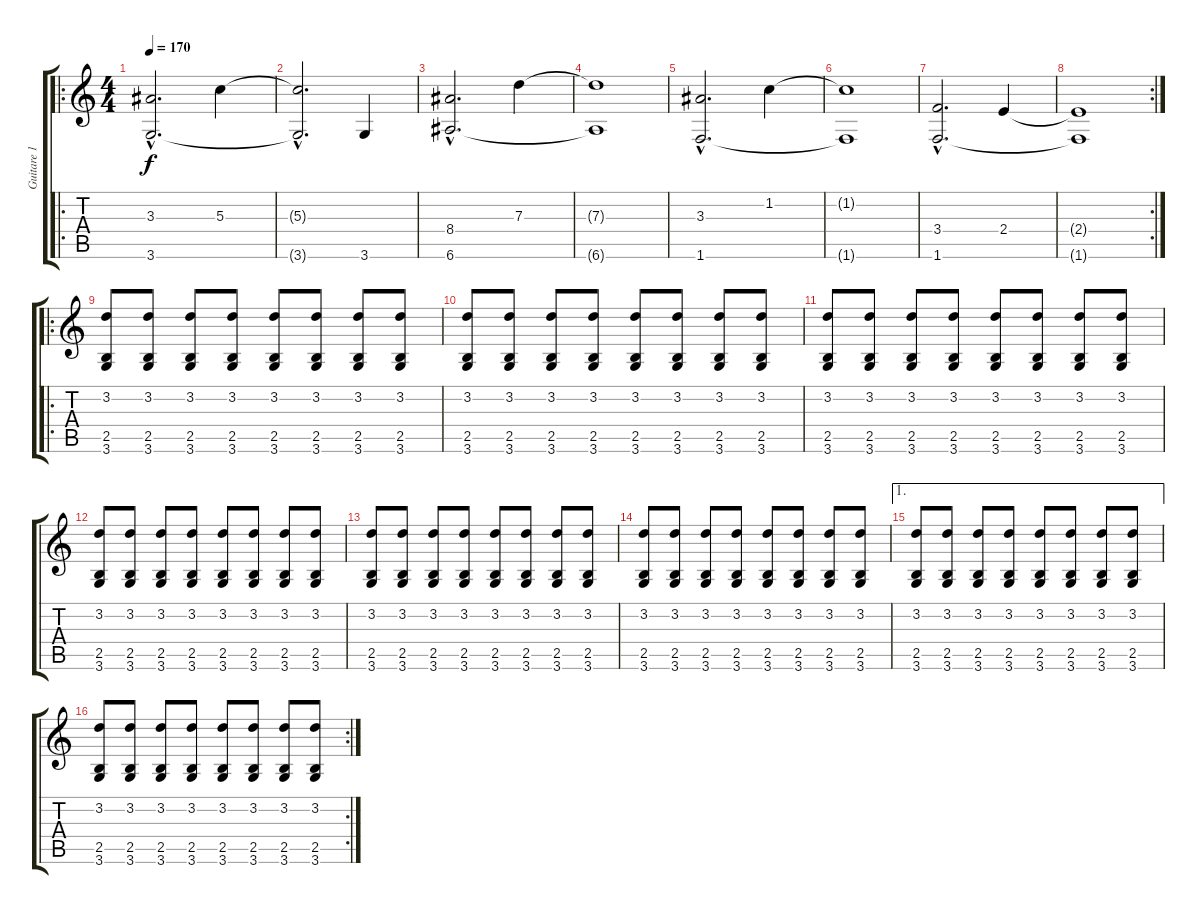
\track ("Guitare 1" "Guitare 1") {instrument acousticguitarsteel}
\staff {score tabs}
\tuning (E4 B3 G3 D3 A2 E2) {hide}
\ro
\ts (4 4)
\tempo 170
\clef g2
\ks c
(3.3{hac} 3.6{hac}).2{d dy f instrument acousticguitarsteel} 5.3.4 |
(5.3{hac t} 3.6{hac t}).2{d} 3.6.4 |
(8.4{hac} 6.6{hac}).2{d} 7.3.4 |
(7.3{t} 6.6{t}).1 |
(3.3{hac} 1.6{hac}).2{d} 1.2.4 |
(1.2{t} 1.6{t}).1 |
(3.4{hac} 1.6{hac}).2{d} 2.4.4 |
\rc 2
(2.4{t} 1.6{t}).1 |
\ro
(3.2 2.5 3.6).8{volume 6} (3.2 2.5 3.6).8 (3.2 2.5 3.6).8 (3.2 2.5 3.6).8 (3.2 2.5 3.6).8 (3.2 2.5 3.6).8 (3.2 2.5 3.6).8 (3.2 2.5 3.6).8 |
(3.2 2.5 3.6).8 (3.2 2.5 3.6).8 (3.2 2.5 3.6).8 (3.2 2.5 3.6).8 (3.2 2.5 3.6).8 (3.2 2.5 3.6).8 (3.2 2.5 3.6).8 (3.2 2.5 3.6).8 |
(3.2 2.5 3.6).8 (3.2 2.5 3.6).8 (3.2 2.5 3.6).8 (3.2 2.5 3.6).8 (3.2 2.5 3.6).8 (3.2 2.5 3.6).8 (3.2 2.5 3.6).8 (3.2 2.5 3.6).8 |
(3.2 2.5 3.6).8 (3.2 2.5 3.6).8 (3.2 2.5 3.6).8 (3.2 2.5 3.6).8 (3.2 2.5 3.6).8 (3.2 2.5 3.6).8 (3.2 2.5 3.6).8 (3.2 2.5 3.6).8 |
(3.2 2.5 3.6).8 (3.2 2.5 3.6).8 (3.2 2.5 3.6).8 (3.2 2.5 3.6).8 (3.2 2.5 3.6).8 (3.2 2.5 3.6).8 (3.2 2.5 3.6).8 (3.2 2.5 3.6).8 |
(3.2 2.5 3.6).8 (3.2 2.5 3.6).8 (3.2 2.5 3.6).8 (3.2 2.5 3.6).8 (3.2 2.5 3.6).8 (3.2 2.5 3.6).8 (3.2 2.5 3.6).8 (3.2 2.5 3.6).8 |
\ae 1
(3.2 2.5 3.6).8 (3.2 2.5 3.6).8 (3.2 2.5 3.6).8 (3.2 2.5 3.6).8 (3.2 2.5 3.6).8 (3.2 2.5 3.6).8 (3.2 2.5 3.6).8 (3.2 2.5 3.6).8 |
\rc 2
(3.2 2.5 3.6).8 (3.2 2.5 3.6).8 (3.2 2.5 3.6).8 (3.2 2.5 3.6).8 (3.2 2.5 3.6).8 (3.2 2.5 3.6).8 (3.2 2.5 3.6).8 (3.2 2.5 3.6).8
